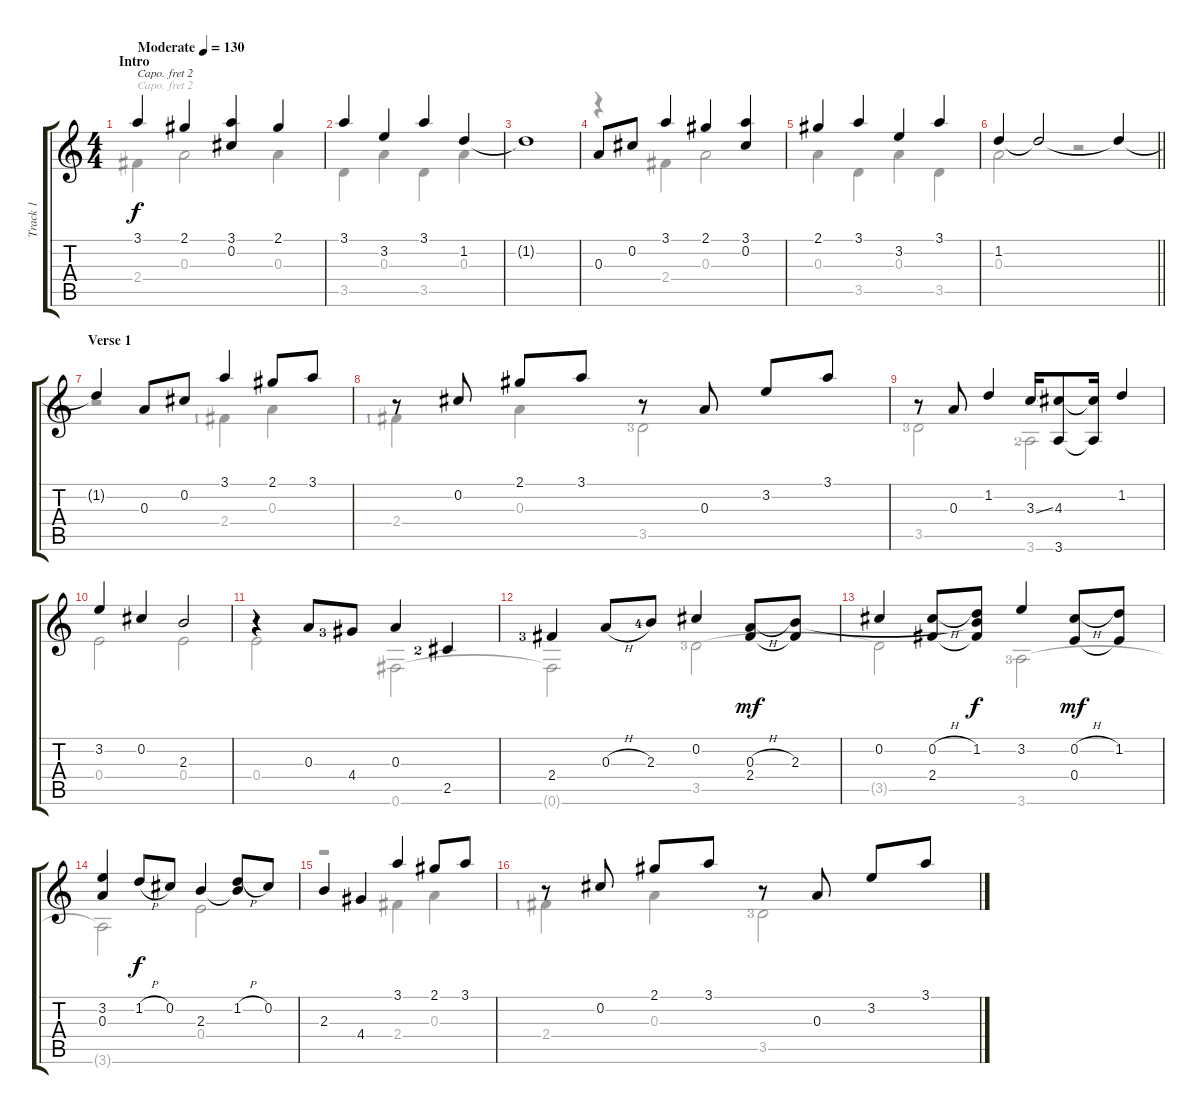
\track ("Track 1" "Track 1") {instrument acousticguitarsteel}
\staff {score tabs}
\capo 2
\tuning (E4 B3 G3 D3 A2 E2) {hide}
\voice
\ts (4 4)
\section ("" "Intro")
\tempo (130 "Moderate")
\clef g2
\ks c
3.1.4{dy f instrument acousticguitarsteel} 2.1.4 (3.1 0.2).4 2.1.4 |
3.1.4 3.2.4 3.1.4 1.2.4 |
1.2{t}.1 |
0.3.8 0.2.8 3.1.4 2.1.4 (3.1 0.2).4 |
2.1.4 3.1.4 3.2.4 3.1.4 |
\barLineRight lightlight
1.2.4 1.2{t}.2 1.2{t}.4 |
\section ("" "Verse 1")
1.2{t}.4 0.3.8 0.2.8 3.1.4 2.1.8 3.1.8 |
r.8 0.2.8 2.1.8 3.1.8 r.8 0.3.8 3.2.8 3.1.8 |
r.8 0.3.8 1.2.4 3.3{ss}.16 (4.3 3.6).8 (4.3{t} 3.6{t}).16 1.2.4 |
3.2.4 0.2.4 2.3.2 |
r.4 0.3.8 4.4{lf 4}.8 0.3.4 2.5{lf 3}.4 |
2.4{lf 4}.4 0.3{h}.8 2.3{lf 5}.8 0.2.4 (0.3{h} 2.4).8{dy mf} (2.3 2.4{t}).8 |
0.2.4 (0.2{h} 2.4).8 (1.2 2.3{t} 2.4{t}).8{dy f} 3.2.4 (0.2{h} 0.4).8{dy mf} (1.2 0.4{t}).8 |
(3.2 0.3).4 1.2{h}.8{dy f} 0.2.8 2.3.4 (1.2{h} 2.3{t}).8 0.2.8 |
2.3.4 4.4.4 3.1.4 2.1.8 3.1.8 |
r.8 0.2.8 2.1.8 3.1.8 r.8 0.3.8 3.2.8 3.1.8
\voice
\clef g2
\ottava regular
\simile none
\ks c
2.4.4{dy f} 0.3.2 0.3.4 |
3.5.4 0.3.4 3.5.4 0.3.4 |
|
r.4 2.4.4 0.3.2 |
0.3.4 3.5.4 0.3.4 3.5.4 |
\barLineRight lightlight
0.3.2 r.2 |
r.2 2.4{lf 2}.4 0.3.4 |
2.4{lf 2}.4 0.3.4 3.5{lf 4}.2 |
3.5{lf 4}.2 3.6{lf 3}.2 |
0.4.2 0.4.2 |
0.4.2 0.6.2 |
0.6{t}.2 3.5{lf 4}.2 |
3.5{t}.2 3.6{lf 4}.2 |
3.6{t}.2 0.4.2 |
r.2 2.4.4 0.3.4 |
2.4{lf 2}.4 0.3.4 3.5{lf 4}.2
